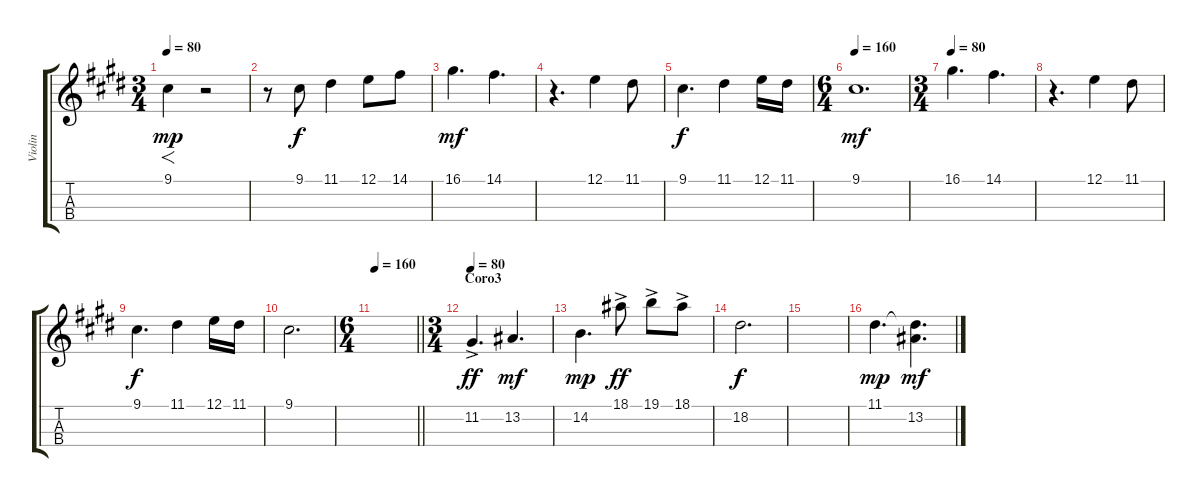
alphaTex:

\track ("Violin" "Violin") {instrument synthstrings1}
\staff {score tabs}
\tuning (E4 A3 D3 G2) {hide}
\ts (3 4)
\tempo 80
\clef g2
\ks c#minor
9.1.4{f dy mp} r.2 |
r.8 9.1.8{dy f} 11.1.4 12.1.8 14.1.8 |
16.1.4{d dy mf} 14.1.4{d} |
r.4{d} 12.1.4 11.1.8 |
9.1.4{d dy f} 11.1.4 12.1.16 11.1.16 |
\ts (6 4)
\tempo 160
9.1.1{d dy mf} |
\ts (3 4)
\tempo 80
16.1.4{d} 14.1.4{d} |
r.4{d} 12.1.4 11.1.8 |
9.1.4{d dy f} 11.1.4 12.1.16 11.1.16 |
9.1.2{d} |
\ts (6 4)
\tempo 160
\barLineRight lightlight
|
\ts (3 4)
\section ("" "Coro3")
\tempo 80
11.2{ac}.4{d dy ff} 13.2.4{d dy mf} |
14.2.4{d dy mp} 18.1{ac}.8{dy ff} 19.1{ac}.8 18.1{ac}.8 |
18.2.2{d dy f volume 6} |
|
11.1.4{d dy mp volume 16} (11.1{t} 13.2).4{d dy mf}
